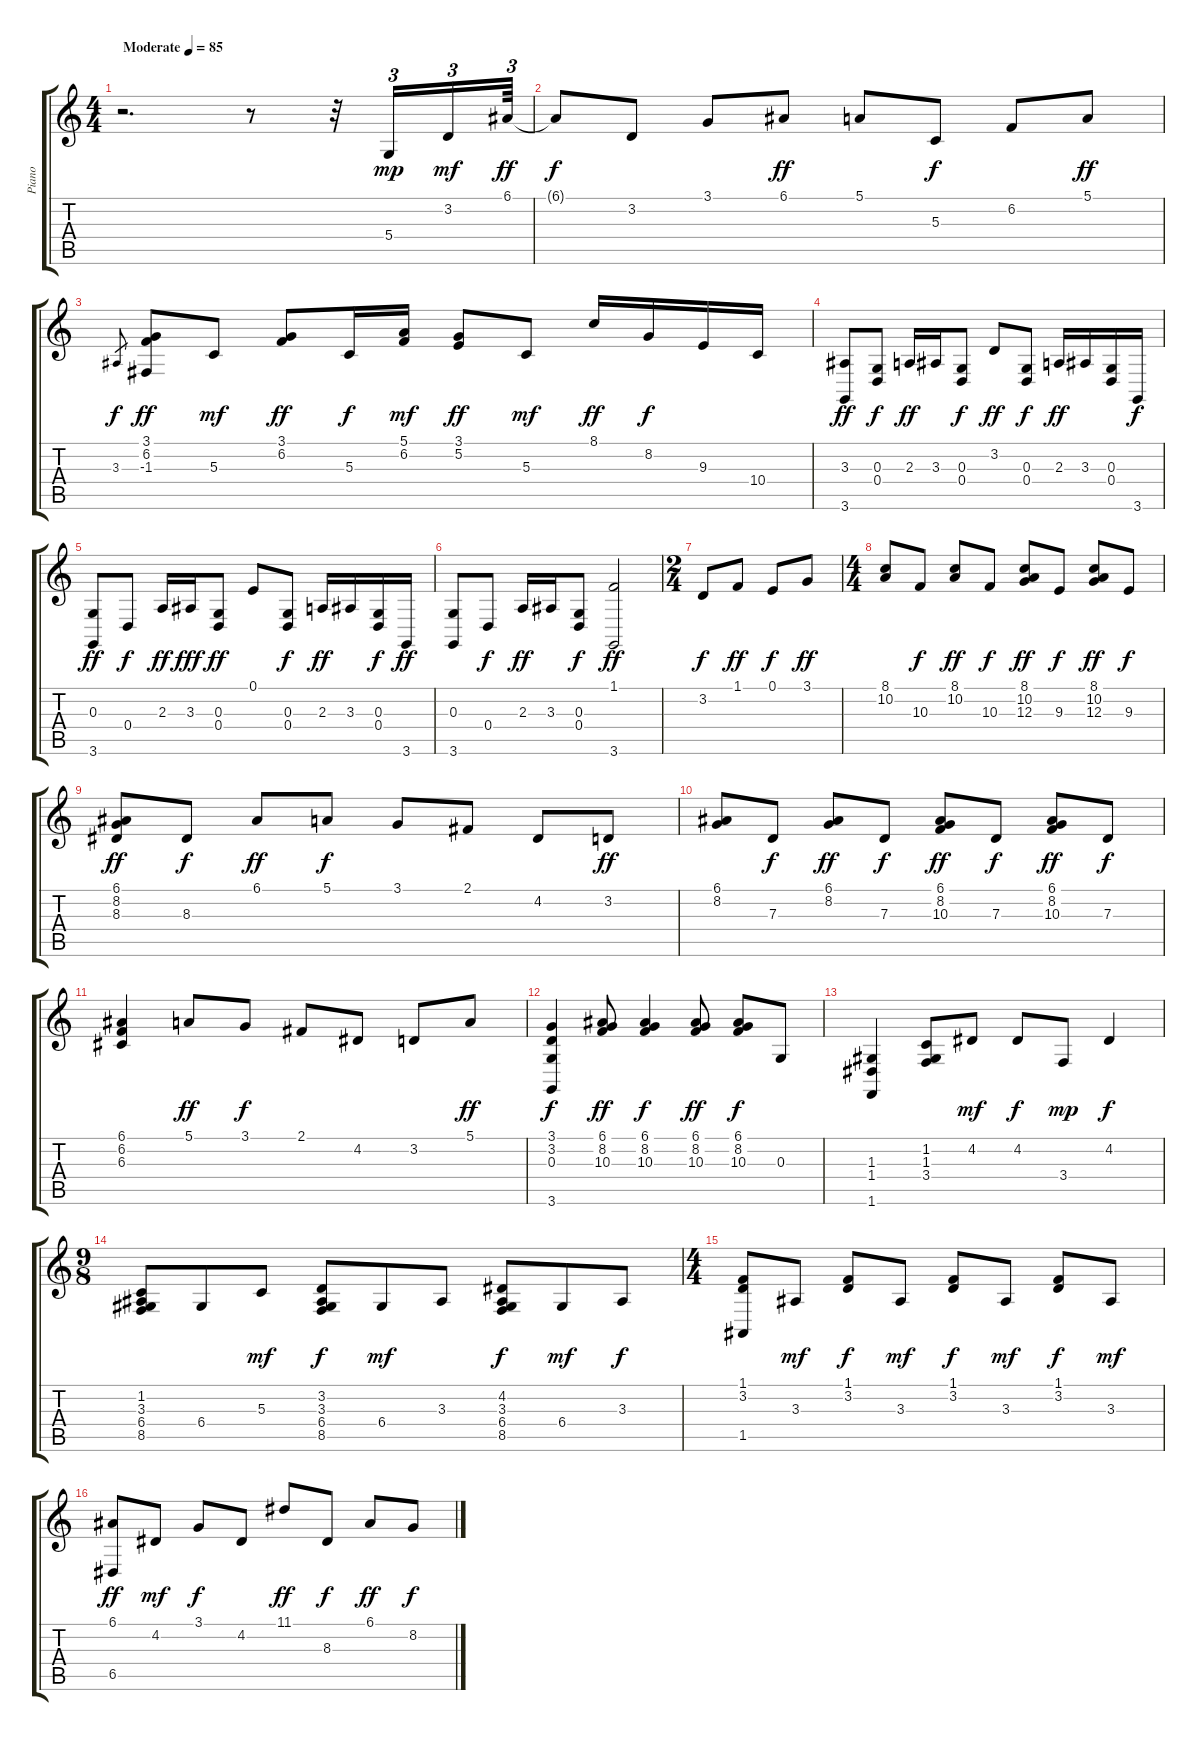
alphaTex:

\track ("Piano" "Piano") {instrument acousticgrandpiano}
\staff {score tabs}
\tuning (E4 B3 G3 D3 A2 E2) {hide}
\ts (4 4)
\tempo (85 "Moderate")
\clef g2
\ks c
r.2{d dy mp instrument acousticgrandpiano} r.8 r.32 5.4.16{tu (3 2)} 3.2.16{tu (3 2) dy mf} 6.1.64{tu (3 2) dy ff} |
6.1{t}.8{dy f} 3.2.8 3.1.8 6.1.8{dy ff} 5.1.8 5.3.8{dy f} 6.2.8 5.1.8{dy ff} |
3.3.8{gr dy f} (3.1 6.2 -1.3).8{dy ff} 5.3.8{dy mf} (3.1 6.2).8{dy ff} 5.3.16{dy f} (5.1 6.2).16{dy mf} (3.1 5.2).8{dy ff} 5.3.8{dy mf} 8.1.16{dy ff} 8.2.16{dy f} 9.3.16 10.4.16 |
(3.3 3.6).8{dy ff} (0.3 0.4).8{dy f} 2.3.16{dy ff} 3.3.16 (0.3 0.4).8{dy f} 3.2.8{dy ff} (0.3 0.4).8{dy f} 2.3.16{dy ff} 3.3.16 (0.3 0.4).16 3.6.16{dy f} |
(0.3 3.6).8{dy ff} 0.4.8{dy f} 2.3.16{dy ff} 3.3.16{dy fff} (0.3 0.4).8{dy ff} 0.1.8 (0.3 0.4).8{dy f} 2.3.16{dy ff} 3.3.16 (0.3 0.4).16{dy f} 3.6.16{dy ff} |
(0.3 3.6).8 0.4.8{dy f} 2.3.16{dy ff} 3.3.16 (0.3 0.4).8{dy f} (1.1 3.6).2{dy ff} |
\ts (2 4)
3.2.8{dy f} 1.1.8{dy ff} 0.1.8{dy f} 3.1.8{dy ff} |
\ts (4 4)
(8.1 10.2).8 10.3.8{dy f} (8.1 10.2).8{dy ff} 10.3.8{dy f} (8.1 10.2 12.3).8{dy ff} 9.3.8{dy f} (8.1 10.2 12.3).8{dy ff} 9.3.8{dy f} |
(6.1 8.2 8.3).8{dy ff} 8.3.8{dy f} 6.1.8{dy ff} 5.1.8{dy f} 3.1.8 2.1.8 4.2.8 3.2.8{dy ff} |
(6.1 8.2).8 7.3.8{dy f} (6.1 8.2).8{dy ff} 7.3.8{dy f} (6.1 8.2 10.3).8{dy ff} 7.3.8{dy f} (6.1 8.2 10.3).8{dy ff} 7.3.8{dy f} |
(6.1 6.2 6.3).4 5.1.8{dy ff} 3.1.8{dy f} 2.1.8 4.2.8 3.2.8 5.1.8{dy ff} |
(3.1 3.2 0.3 3.6).4{dy f} (6.1 8.2 10.3).8{dy ff} (6.1 8.2 10.3).4{dy f} (6.1 8.2 10.3).8{dy ff} (6.1 8.2 10.3).8{dy f} 0.3.8 |
(1.3 1.4 1.6).4 (1.2 1.3 3.4).8 4.2.8{dy mf} 4.2.8{dy f} 3.4.8{dy mp} 4.2.4{dy f} |
\ts (9 8)
(1.2 3.3 6.4 8.5).8 6.4.8 5.3.8{dy mf} (3.2 3.3 6.4 8.5).8{dy f} 6.4.8{dy mf} 3.3.8 (4.2 3.3 6.4 8.5).8{dy f} 6.4.8{dy mf} 3.3.8{dy f} |
\ts (4 4)
(1.1 3.2 1.5).8 3.3.8{dy mf} (1.1 3.2).8{dy f} 3.3.8{dy mf} (1.1 3.2).8{dy f} 3.3.8{dy mf} (1.1 3.2).8{dy f} 3.3.8{dy mf} |
(6.1 6.5).8{dy ff} 4.2.8{dy mf} 3.1.8{dy f} 4.2.8 11.1.8{dy ff} 8.3.8{dy f} 6.1.8{dy ff} 8.2.8{dy f}
